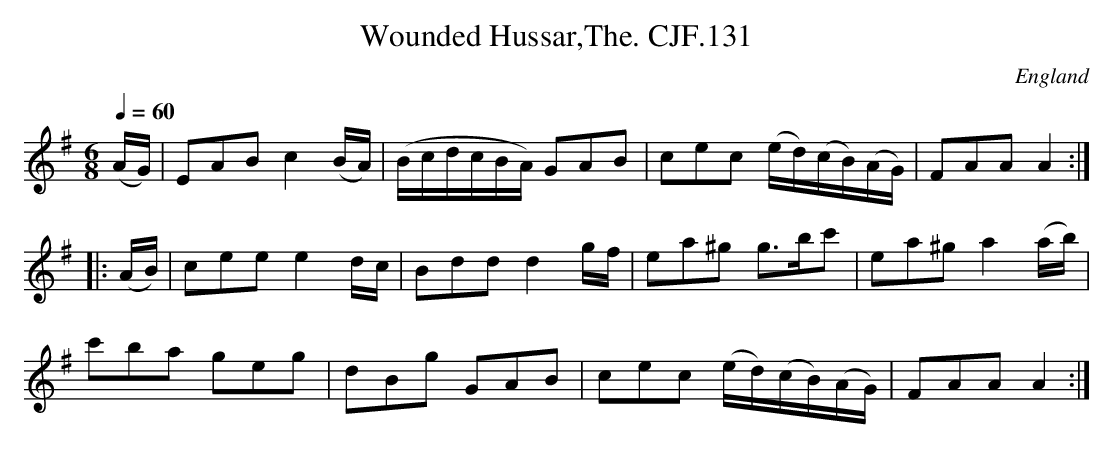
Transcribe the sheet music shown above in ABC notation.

X:1
T:Wounded Hussar,The. CJF.131
L:1/8
M:6/8
O:England
Q:1/4=60
K:G
(A/G/)|EABc2(B/A/)|(B/c/d/c/B/A/) GAB|\
cec (e/d/)(c/B/)(A/G/)|FAAA2:|!
|:(A/B/)|ceee2d/c/|Bddd2g/f/|ea^g g>bc'|ea^ga2(a/b/)|!
c'ba geg|dBg GAB|cec (e/d/)(c/B/)(A/G/)|FAAA2:|
